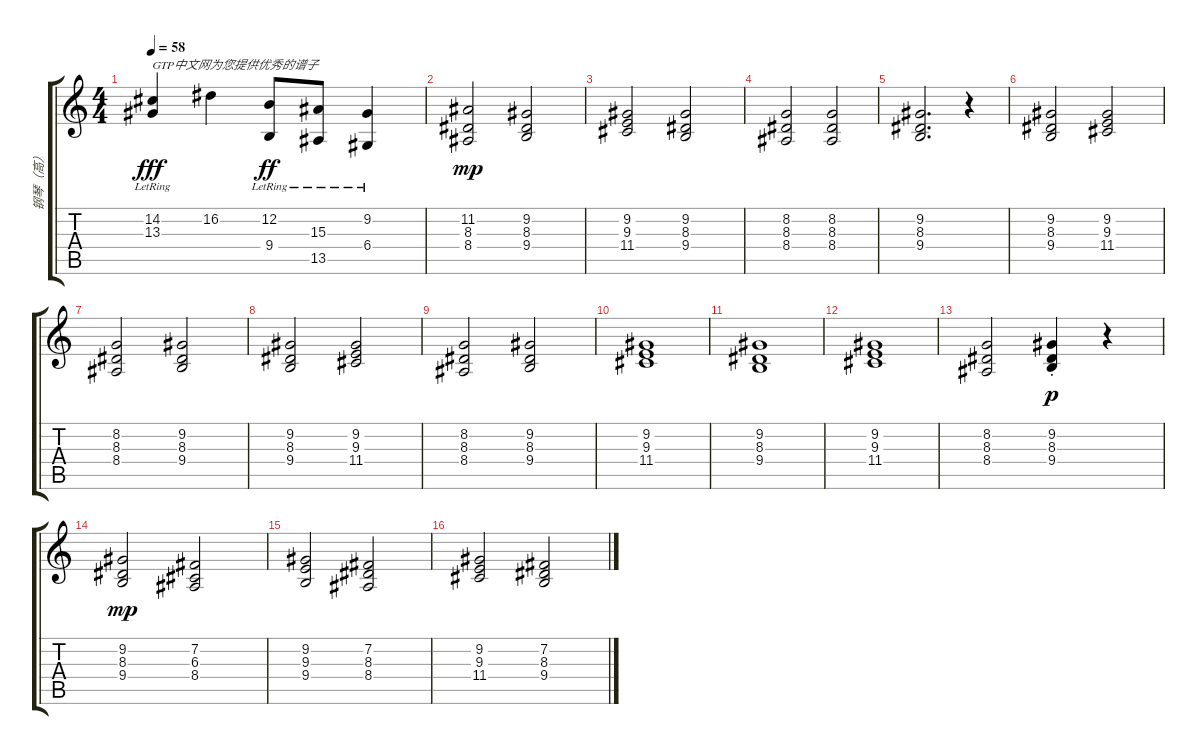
\track ("钢琴（高）" "钢琴（高）") {instrument acousticgrandpiano}
\staff {score tabs}
\tuning (E4 B3 G3 D3 A2 E2) {hide}
\ts (4 4)
\tempo 58
\clef g2
\ks c
(14.2 13.3{lr}).4{txt "GTP中文网为您提供优秀的谱子" dy fff instrument acousticgrandpiano} 16.2.4 (12.2{lr} 9.4{lr}).8{dy ff} (15.3{lr} 13.5{lr}).8 (9.2{lr} 6.4{lr}).4 |
(11.2 8.3 8.4).2{dy mp} (9.2 8.3 9.4).2 |
(9.2 9.3 11.4).2 (9.2 8.3 9.4).2 |
(8.2 8.3 8.4).2 (8.2 8.3 8.4).2 |
(9.2 8.3 9.4).2{d} r.4 |
(9.2 8.3 9.4).2 (9.2 9.3 11.4).2 |
(8.2 8.3 8.4).2 (9.2 8.3 9.4).2 |
(9.2 8.3 9.4).2 (9.2 9.3 11.4).2 |
(8.2 8.3 8.4).2 (9.2 8.3 9.4).2 |
(9.2 9.3 11.4).1 |
(9.2 8.3 9.4).1 |
(9.2 9.3 11.4).1 |
(8.2 8.3 8.4).2 (9.2{st} 8.3{st} 9.4{st}).4{dy p} r.4 |
(9.2 8.3 9.4).2{dy mp} (7.2 6.3 8.4).2 |
(9.2 9.3 9.4).2 (7.2 8.3 8.4).2 |
(9.2 9.3 11.4).2 (7.2 8.3 9.4).2
